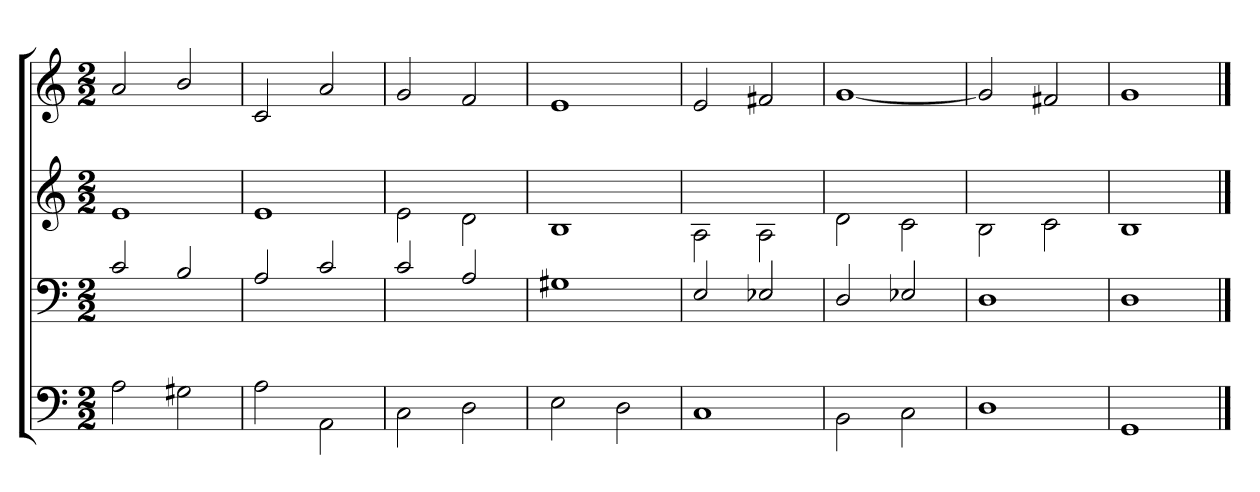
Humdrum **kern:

**kern	**kern	**kern	**kern
*part4	*part3	*part2	*part1
*staff4	*staff3	*staff2	*staff1
*clefF4	*clefF4	*clefG2	*clefG2
*k[]	*k[]	*k[]	*k[]
*C:	*C:	*C:	*C:
*M2/2	*M2/2	*M2/2	*M2/2
=1	=1	=1	=1
2A\	2c/	1e\	2a/
2G#X\	2B/	.	2b/
=2	=2	=2	=2
2A\	2A/	1e\	2c/
2AA\	2c/	.	2a/
=3	=3	=3	=3
2C\	2c/	2e\	2g/
2D\	2A/	2d\	2f/
=4	=4	=4	=4
2E\	1G#X/	1B\	1e/
2D\	.	.	.
=5	=5	=5	=5
1C\	2E/	2A\	2e/
.	2E-X/	2A\	2f#X/
=6	=6	=6	=6
2BB\	2D/	2d\	[1g/
2C\	2E-X/	2c\	.
=7	=7	=7	=7
1D\	1D/	2B\	2g/]
.	.	2c\	2f#X/
=8	=8	=8	=8
1GG\	1D/	1B\	1g/
==	==	==	==
*-	*-	*-	*-
